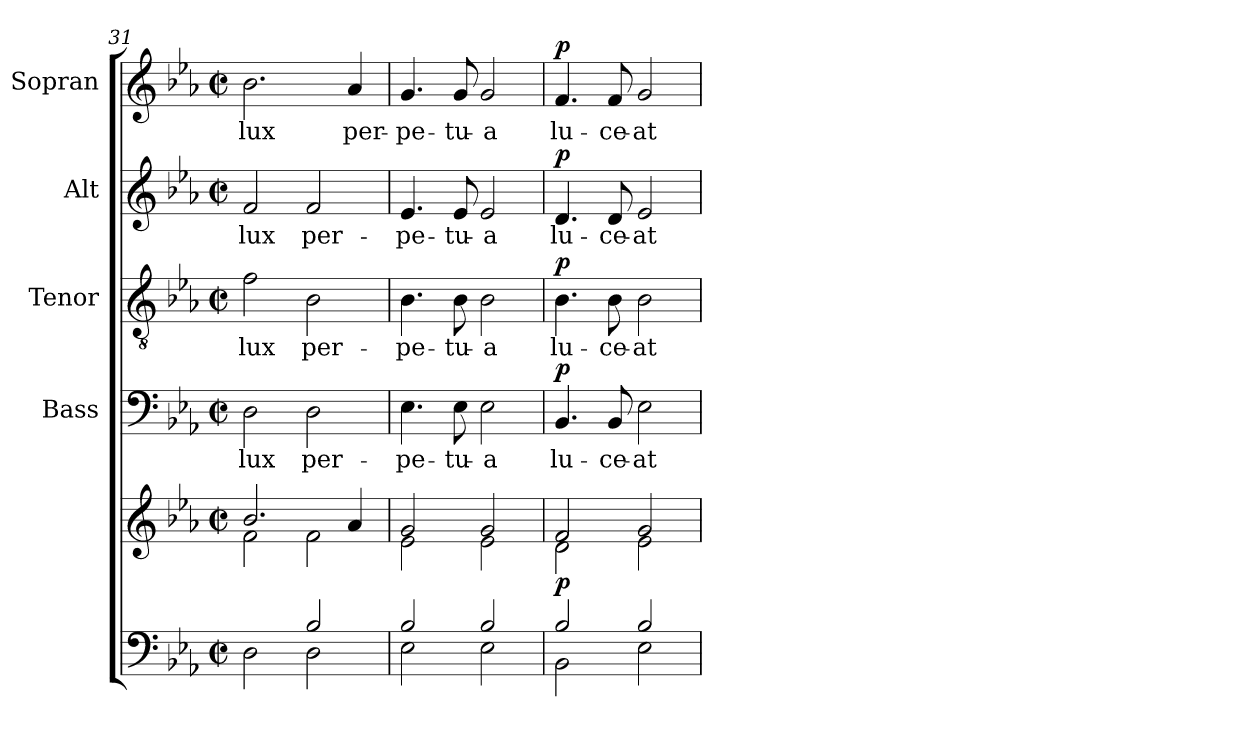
**kern	**kern	**dynam	**kern	**text	**dynam	**kern	**text	**dynam	**kern	**text	**dynam	**kern	**text	**dynam
*part5	*part5	*part5	*part4	*part4	*part4	*part3	*part3	*part3	*part2	*part2	*part2	*part1	*part1	*part1
*staff6	*staff5	*staff5/6	*staff4	*staff4	*staff4	*staff3	*staff3	*staff3	*staff2	*staff2	*staff2	*staff1	*staff1	*staff1
*	*	*	*I"Bass	*	*	*I"Tenor	*	*	*I"Alt	*	*	*I"Sopran	*	*
*	*	*	*I'B.	*	*	*I'T.	*	*	*I'A.	*	*	*I'S.	*	*
*clefF4	*clefG2	*	*clefF4	*	*	*clefGv2	*	*	*clefG2	*	*	*clefG2	*	*
*k[b-e-a-]	*k[b-e-a-]	*	*k[b-e-a-]	*	*	*k[b-e-a-]	*	*	*k[b-e-a-]	*	*	*k[b-e-a-]	*	*
*E-:	*E-:	*	*E-:	*	*	*E-:	*	*	*E-:	*	*	*E-:	*	*
*M2/2	*M2/2	*	*M2/2	*	*	*M2/2	*	*	*M2/2	*	*	*M2/2	*	*
*met(c|)	*met(c|)	*	*met(c|)	*	*	*met(c|)	*	*	*met(c|)	*	*	*met(c|)	*	*
=31	=31	=31	=31	=31	=31	=31	=31	=31	=31	=31	=31	=31	=31	=31
*^	*^	*	*	*	*	*	*	*	*	*	*	*	*	*
!	!	!	!	!	!	!LO:LY:b	!	!	!LO:LY:b	!	!	!LO:LY:b	!	!	!LO:LY:b	!
2ryy	2D\	2.b-/	2f\	.	2D\	lux	.	2f\	lux	.	2f/	lux	.	2.b-\	lux	.
!	!	!	!	!	!	!LO:LY:b	!	!	!LO:LY:b	!	!	!LO:LY:b	!	!	!	!
2B-/	2D\	.	2f\	.	2D\	per-	.	2B-\	per-	.	2f/	per-	.	.	.	.
!	!	!	!	!	!	!	!	!	!	!	!	!	!	!	!LO:LY:b	!
.	.	4a-/	.	.	.	.	.	.	.	.	.	.	.	4a-/	per-	.
=32	=32	=32	=32	=32	=32	=32	=32	=32	=32	=32	=32	=32	=32	=32	=32	=32
!	!	!	!	!	!	!LO:LY:b	!	!	!LO:LY:b	!	!	!LO:LY:b	!	!	!LO:LY:b	!
2B-/	2E-\	2g/	2e-\	.	4.E-\	-pe-	.	4.B-\	-pe-	.	4.e-/	-pe-	.	4.g/	-pe-	.
!	!	!	!	!	!	!LO:LY:b	!	!	!LO:LY:b	!	!	!LO:LY:b	!	!	!LO:LY:b	!
.	.	.	.	.	8E-\	-tu-	.	8B-\	-tu-	.	8e-/	-tu-	.	8g/	-tu-	.
!	!	!	!	!	!	!LO:LY:b	!	!	!LO:LY:b	!	!	!LO:LY:b	!	!	!LO:LY:b	!
2B-/	2E-\	2g/	2e-\	.	2E-\	-a	.	2B-\	-a	.	2e-/	-a	.	2g/	-a	.
=33	=33	=33	=33	=33	=33	=33	=33	=33	=33	=33	=33	=33	=33	=33	=33	=33
!	!	!	!	!LO:DY:b	!	!LO:LY:b	!LO:DY:a	!	!LO:LY:b	!LO:DY:a	!	!LO:LY:b	!LO:DY:a	!	!LO:LY:b	!LO:DY:a
2B-/	2BB-\	2f/	2d\	p	4.BB-/	lu-	p	4.B-\	lu-	p	4.d/	lu-	p	4.f/	lu-	p
!	!	!	!	!	!	!LO:LY:b	!	!	!LO:LY:b	!	!	!LO:LY:b	!	!	!LO:LY:b	!
.	.	.	.	.	8BB-/	-ce-	.	8B-\	-ce-	.	8d/	-ce-	.	8f/	-ce-	.
!	!	!	!	!	!	!LO:LY:b	!	!	!LO:LY:b	!	!	!LO:LY:b	!	!	!LO:LY:b	!
2B-/	2E-\	2g/	2e-\	.	2E-\	-at	.	2B-\	-at	.	2e-/	-at	.	2g/	-at	.
*v	*v	*	*	*	*	*	*	*	*	*	*	*	*	*	*	*
*	*v	*v	*	*	*	*	*	*	*	*	*	*	*	*	*
=	=	=	=	=	=	=	=	=	=	=	=	=	=	=
*-	*-	*-	*-	*-	*-	*-	*-	*-	*-	*-	*-	*-	*-	*-
